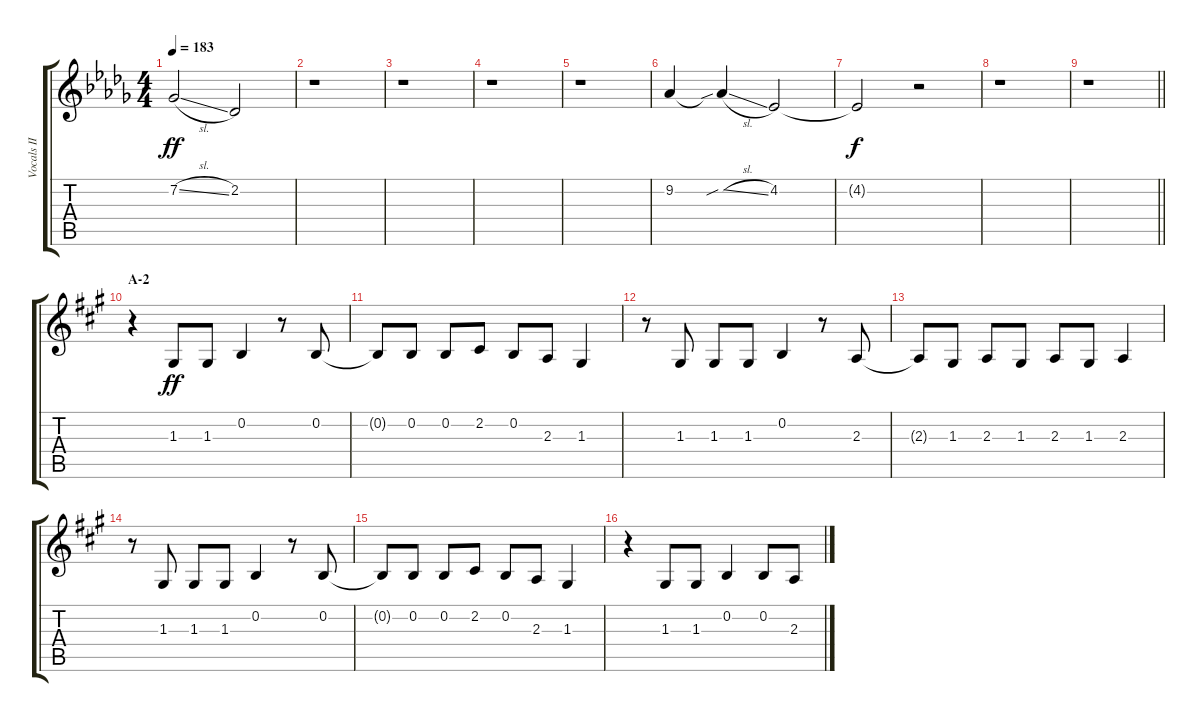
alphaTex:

\track ("Vocals II" "Vocals II") {instrument voiceoohs}
\staff {score tabs}
\tuning (E4 B3 G3 D3 A2 E2) {hide}
\ts (4 4)
\tempo 183
\clef g2
\ks db
7.2{sl t}.2{dy ff} 2.2.2 |
r.1 |
r.1 |
r.1 |
r.1 |
9.2.4 9.2{sib sl t}.4 4.2.2 |
4.2{t}.2{dy f} r.2 |
r.1 |
\barLineRight lightlight
r.1 |
\section ("" "A-2")
\ks a
r.4 1.3.8{dy ff} 1.3.8 0.2.4 r.8 0.2.8 |
0.2{t}.8 0.2.8 0.2.8 2.2.8 0.2.8 2.3.8 1.3.4 |
r.8 1.3.8 1.3.8 1.3.8 0.2.4 r.8 2.3.8 |
2.3{t}.8 1.3.8 2.3.8 1.3.8 2.3.8 1.3.8 2.3.4 |
r.8 1.3.8 1.3.8 1.3.8 0.2.4 r.8 0.2.8 |
0.2{t}.8 0.2.8 0.2.8 2.2.8 0.2.8 2.3.8 1.3.4 |
r.4 1.3.8 1.3.8 0.2.4 0.2.8 2.3.8
